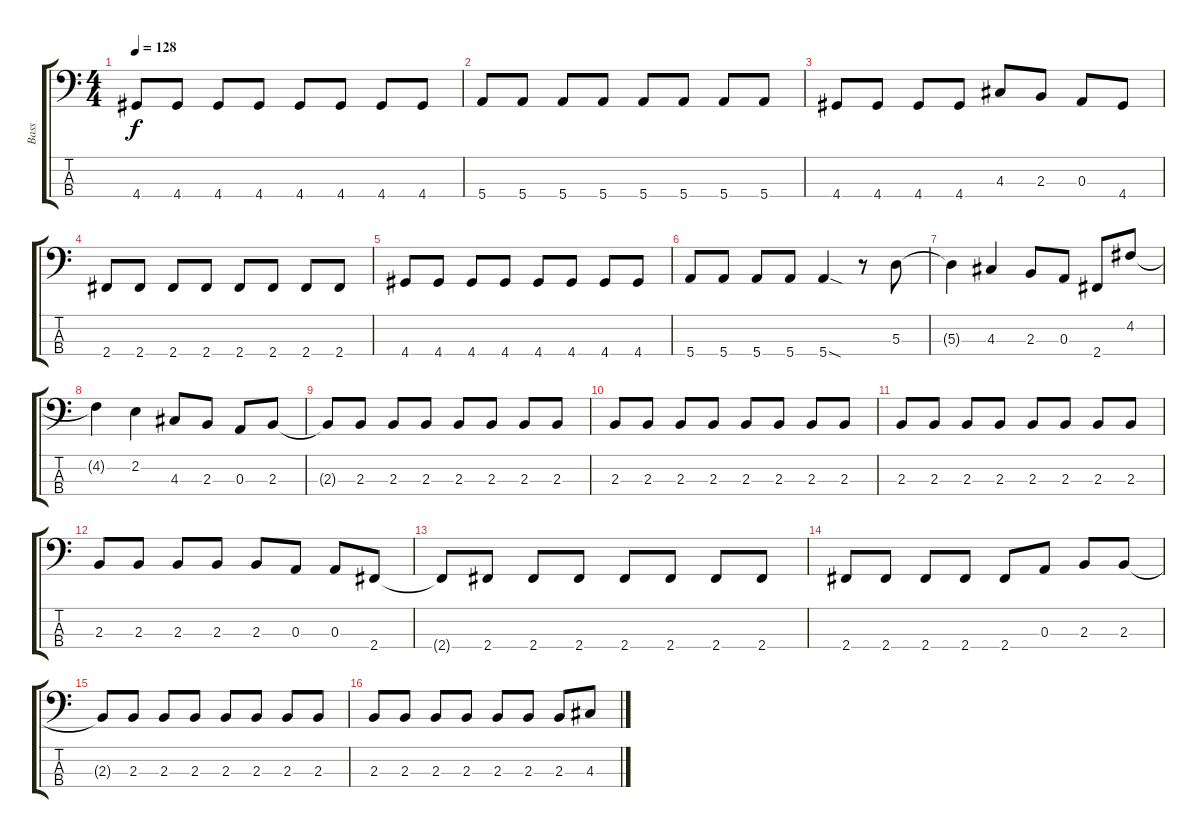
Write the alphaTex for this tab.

\track ("Bass" "Bass") {instrument electricbasspick}
\staff {score tabs}
\tuning (G2 D2 A1 E1) {hide}
\ts (4 4)
\tempo 128
\clef f4
\ks c
4.4.8{dy f} 4.4.8 4.4.8 4.4.8 4.4.8 4.4.8 4.4.8 4.4.8 |
5.4.8 5.4.8 5.4.8 5.4.8 5.4.8 5.4.8 5.4.8 5.4.8 |
4.4.8 4.4.8 4.4.8 4.4.8 4.3.8 2.3.8 0.3.8 4.4.8 |
2.4.8 2.4.8 2.4.8 2.4.8 2.4.8 2.4.8 2.4.8 2.4.8 |
4.4.8 4.4.8 4.4.8 4.4.8 4.4.8 4.4.8 4.4.8 4.4.8 |
5.4.8 5.4.8 5.4.8 5.4.8 5.4{sod}.4 r.8 5.3.8 |
5.3{t}.4 4.3.4 2.3.8 0.3.8 2.4.8 4.2.8 |
4.2{t}.4 2.2.4 4.3.8 2.3.8 0.3.8 2.3.8 |
2.3{t}.8 2.3.8 2.3.8 2.3.8 2.3.8 2.3.8 2.3.8 2.3.8 |
2.3.8 2.3.8 2.3.8 2.3.8 2.3.8 2.3.8 2.3.8 2.3.8 |
2.3.8 2.3.8 2.3.8 2.3.8 2.3.8 2.3.8 2.3.8 2.3.8 |
2.3.8 2.3.8 2.3.8 2.3.8 2.3.8 0.3.8 0.3.8 2.4.8 |
2.4{t}.8 2.4.8 2.4.8 2.4.8 2.4.8 2.4.8 2.4.8 2.4.8 |
2.4.8 2.4.8 2.4.8 2.4.8 2.4.8 0.3.8 2.3.8 2.3.8 |
2.3{t}.8 2.3.8 2.3.8 2.3.8 2.3.8 2.3.8 2.3.8 2.3.8 |
2.3.8 2.3.8 2.3.8 2.3.8 2.3.8 2.3.8 2.3.8 4.3.8
